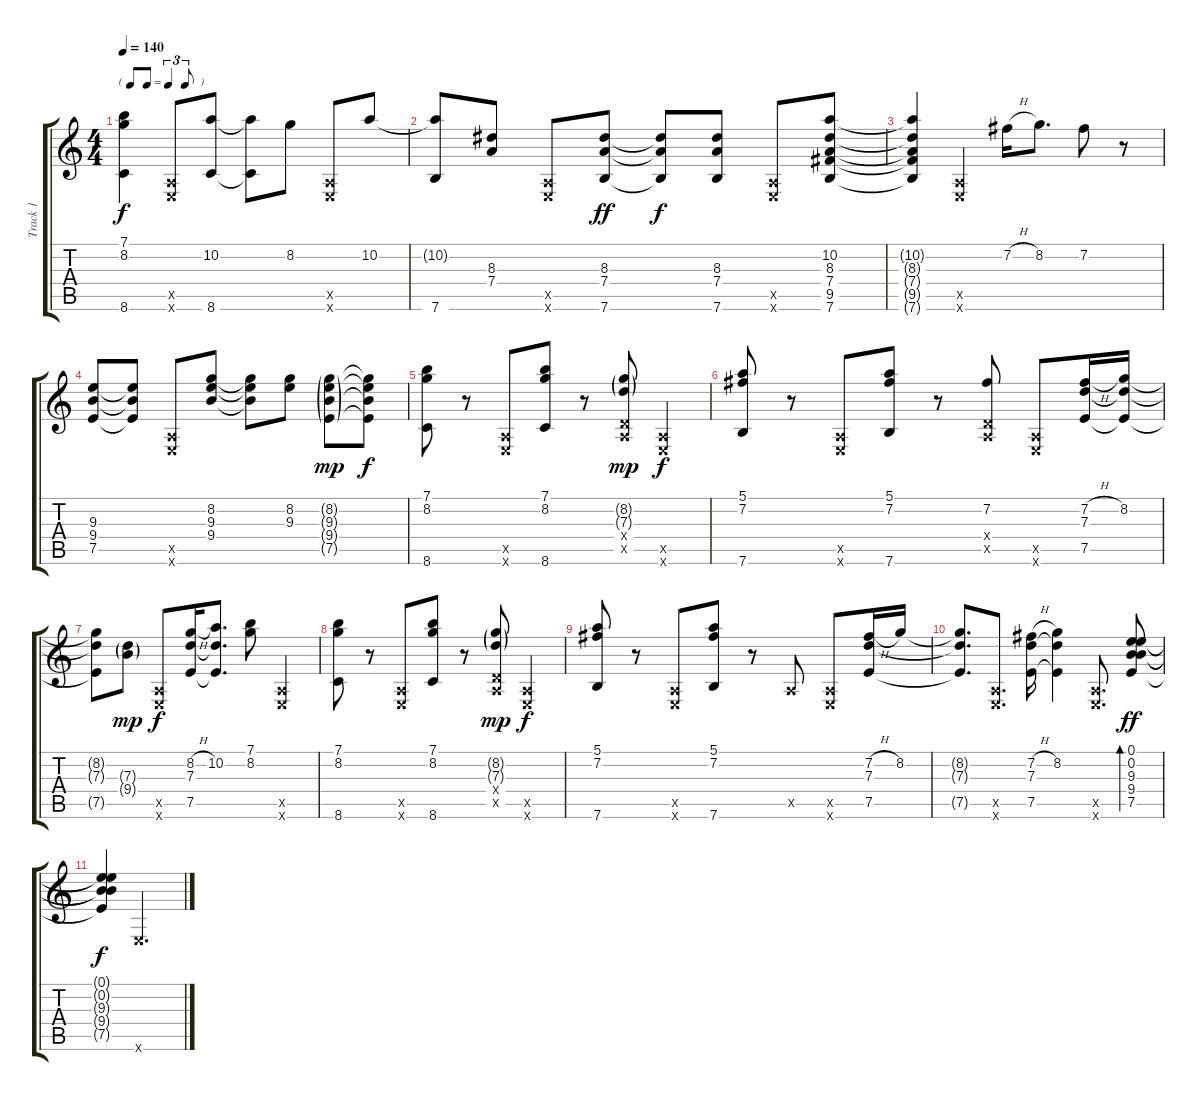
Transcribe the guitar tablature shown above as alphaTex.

\track ("Track 1" "Track 1") {instrument acousticguitarsteel}
\staff {score tabs}
\tuning (E4 B3 G3 D3 A2 E2) {hide}
\ts (4 4)
\tf triplet8th
\tempo 140
\clef g2
\ks c
(7.1 8.2 8.6).4{dy f} (0.5{x} 0.6{x}).8 (10.2 8.6).8 (10.2{t} 8.6{t}).8 8.2.8 (0.5{x} 0.6{x}).8 10.2.8 |
(10.2{t} 7.6).8 (8.3 7.4).8 (0.5{x} 0.6{x}).8 (8.3 7.4 7.6).8{dy ff} (8.3{t} 7.4{t} 7.6{t}).8{dy f} (8.3 7.4 7.6).8 (0.5{x} 0.6{x}).8 (10.2 8.3 7.4 9.5 7.6).8 |
(10.2{t} 8.3{t} 7.4{t} 9.5{t} 7.6{t}).4 (0.5{x} 0.6{x}).4 7.2{h}.16 8.2.8{d} 7.2.8 r.8 |
(9.3 9.4 7.5).8 (9.3{t} 9.4{t} 7.5{t}).8 (0.5{x} 0.6{x}).8 (8.2 9.3 9.4).8 (8.2{t} 9.3{t} 9.4{t}).8 (8.2 9.3).8 (8.2{g} 9.3{g} 9.4{g} 7.5{g}).8{dy mp} (8.2{t} 9.3{t} 9.4{t} 7.5{t}).8{dy f} |
(7.1 8.2 8.6).8 r.8 (0.5{x} 0.6{x}).8 (7.1 8.2 8.6).8 r.8 (8.2{g} 7.3{g} 0.4{x} 0.5{x}).8{dy mp} (0.5{x} 0.6{x}).4{dy f} |
(5.1 7.2 7.6).8 r.8 (0.5{x} 0.6{x}).8 (5.1 7.2 7.6).8 r.8 (7.2 0.4{x} 0.5{x}).8 (0.5{x} 0.6{x}).8 (7.2{h} 7.3 7.5).16 (8.2 7.3{t} 7.5{t}).16 |
(8.2{t} 7.3{t} 7.5{t}).8 (7.3{g} 9.4{g}).8{dy mp} (0.5{x} 0.6{x}).8{dy f} (8.2{h} 7.3 7.5).16 (10.2 7.3{t} 7.5{t}).8{d} (7.1 8.2).8 (0.5{x} 0.6{x}).4 |
(7.1 8.2 8.6).8 r.8 (0.5{x} 0.6{x}).8 (7.1 8.2 8.6).8 r.8 (8.2{g} 7.3{g} 0.4{x} 0.5{x}).8{dy mp} (0.5{x} 0.6{x}).4{dy f} |
(5.1 7.2 7.6).8 r.8 (0.5{x} 0.6{x}).8 (5.1 7.2 7.6).8 r.8 0.5{x}.8 (0.5{x} 0.6{x}).8 (7.2{h} 7.3 7.5).16 8.2.16 |
(8.2{t} 7.3{t} 7.5{t}).8{d} (0.5{x} 0.6{x}).8{d} (7.2{h} 7.3 7.5).16 (8.2 7.3{t} 7.5{t}).4 (0.5{x} 0.6{x}).8{d} (0.1 0.2 9.3 9.4 7.5).8{bd 240 dy ff} |
(0.1{t} 0.2{t} 9.3{t} 9.4{t} 7.5{t}).4{dy f} 0.6{x}.2{d}
